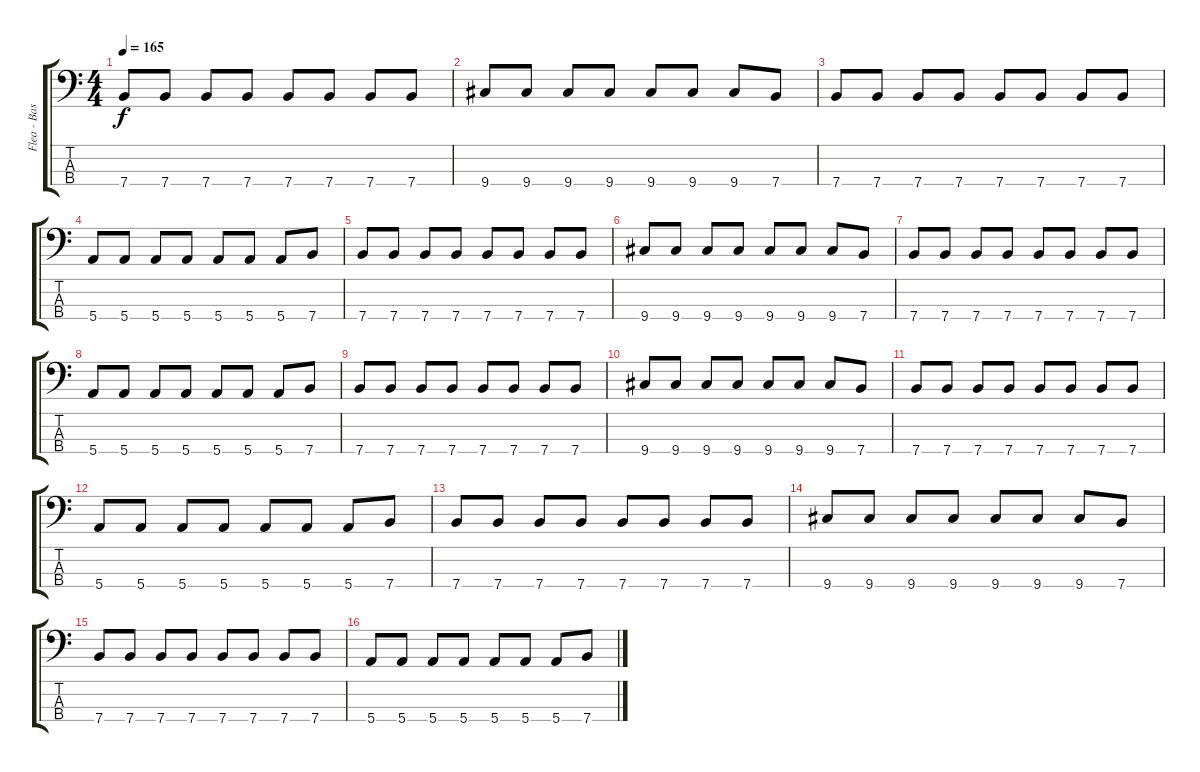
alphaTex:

\track ("Flea - Bass" "Flea - Bas") {instrument electricbassfinger}
\staff {score tabs}
\tuning (G2 D2 A1 E1) {hide}
\ts (4 4)
\tempo 165
\clef f4
\ks c
7.4{t}.8{dy f} 7.4.8 7.4.8 7.4.8 7.4.8 7.4.8 7.4.8 7.4.8 |
9.4.8 9.4.8 9.4.8 9.4.8 9.4.8 9.4.8 9.4.8 7.4.8 |
7.4.8 7.4.8 7.4.8 7.4.8 7.4.8 7.4.8 7.4.8 7.4.8 |
5.4.8 5.4.8 5.4.8 5.4.8 5.4.8 5.4.8 5.4.8 7.4.8 |
7.4.8 7.4.8 7.4.8 7.4.8 7.4.8 7.4.8 7.4.8 7.4.8 |
9.4.8 9.4.8 9.4.8 9.4.8 9.4.8 9.4.8 9.4.8 7.4.8 |
7.4.8 7.4.8 7.4.8 7.4.8 7.4.8 7.4.8 7.4.8 7.4.8 |
5.4.8 5.4.8 5.4.8 5.4.8 5.4.8 5.4.8 5.4.8 7.4.8 |
7.4.8 7.4.8 7.4.8 7.4.8 7.4.8 7.4.8 7.4.8 7.4.8 |
9.4.8 9.4.8 9.4.8 9.4.8 9.4.8 9.4.8 9.4.8 7.4.8 |
7.4.8 7.4.8 7.4.8 7.4.8 7.4.8 7.4.8 7.4.8 7.4.8 |
5.4.8 5.4.8 5.4.8 5.4.8 5.4.8 5.4.8 5.4.8 7.4.8 |
7.4.8 7.4.8 7.4.8 7.4.8 7.4.8 7.4.8 7.4.8 7.4.8 |
9.4.8 9.4.8 9.4.8 9.4.8 9.4.8 9.4.8 9.4.8 7.4.8 |
7.4.8 7.4.8 7.4.8 7.4.8 7.4.8 7.4.8 7.4.8 7.4.8 |
5.4.8 5.4.8 5.4.8 5.4.8 5.4.8 5.4.8 5.4.8 7.4.8
